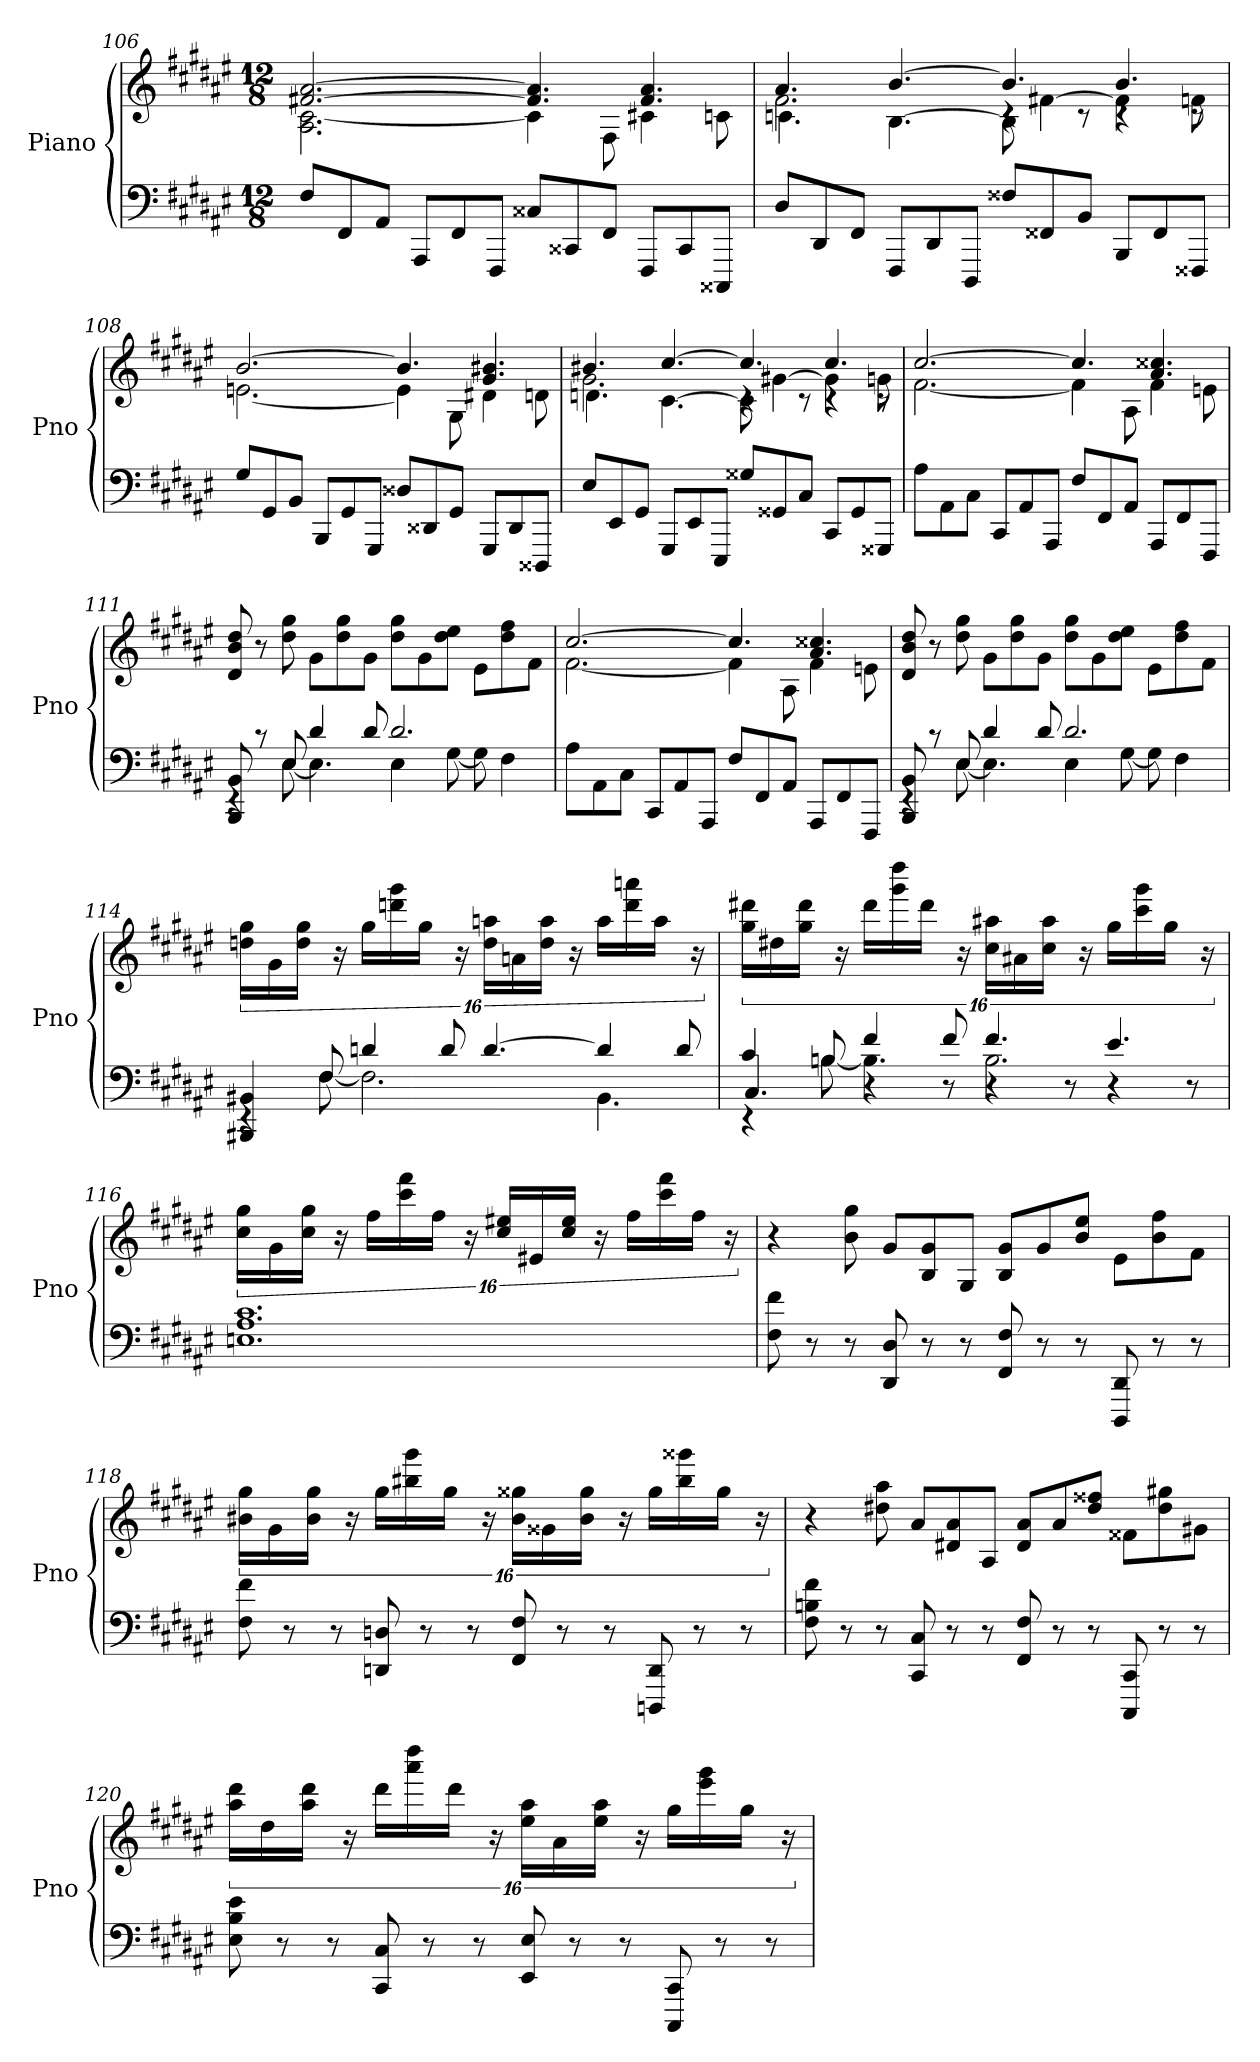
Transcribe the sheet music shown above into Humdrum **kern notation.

**kern	**kern
*part1	*part1
*staff2	*staff1
*I"Piano	*
*I'Pno	*
*clefF4	*clefG2
*k[f#c#g#d#a#e#]	*k[f#c#g#d#a#e#]
*M12/8	*M12/8
=106	=106
*	*^
8F#L	[2.f#X [2.a#	2.A# [2.c#
8FF#	.	.
8AA#J	.	.
8AAA#L	.	.
8FF#	.	.
8FFF#J	.	.
8C##XL	4.f#] 4.a#]	4c#]
8CC##X	.	.
8FF#J	.	8F#
8FFF#L	4.f# 4.a#	4c#X
8CC##	.	.
8CCC##XJ	.	8cn
=107	=107	=107
*	*	*^
8D#L	4.a#	2.f#	4.cn\
8DD#	.	.	.
8FF#J	.	.	.
8FFF#L	[4.b	.	[4.B\
8DD#	.	.	.
8DDD#J	.	.	.
8F##XL	4.b]	4rc	8B\]
8FF##X	.	.	[4f#X\
8BBJ	.	8rc	.
8BBBL	4.b	4rc	4f#\]
8FF##	.	.	.
8FFF##XJ	.	8rc	8fn\
*	*	*v	*v
=108	=108	=108
8G#L	[2.b	[2.en
8GG#	.	.
8BBJ	.	.
8BBBL	.	.
8GG#	.	.
8GGG#J	.	.
8D##XL	4.b]	4e]
8DD##X	.	.
8GG#J	.	8G#
8GGG#L	4.g# 4.b#X	4d#X
8DD##	.	.
8DDD##XJ	.	8dn
=109	=109	=109
*	*	*^
8E#L	4.b#X	2.g#	4.dn\
8EE#	.	.	.
8GG#J	.	.	.
8GGG#L	[4.cc#	.	[4.c#\
8EE#	.	.	.
8EEE#J	.	.	.
8G##XL	4.cc#]	4rc	8c#\]
8GG##X	.	.	[4g#X\
8C#J	.	8rc	.
8CC#L	4.cc#	4rc	4g#\]
8GG##	.	.	.
8GGG##XJ	.	8rc	8gn\
*	*	*v	*v
=110	=110	=110
8A#L	[2.cc#	[2.f#
8AA#	.	.
8C#J	.	.
8CC#L	.	.
8AA#	.	.
8AAA#J	.	.
8F#L	4.cc#]	4f#]
8FF#	.	.
8AA#J	.	8A#
8AAA#L	4.a# 4.cc##X	4f#
8FF#	.	.
8FFF#J	.	8en
*	*v	*v
=111	=111
*^	*
8BBB 8BB	4rEE	8d# 8b 8dd#
8rc	.	8r
8E#	[8E#	8dd# 8gg#
4d#	4.E#]	8g#L
.	.	8dd# 8gg#
8d#	.	8g#J
2.d#	4E#	8dd# 8gg#L
.	.	8g#
.	[8G#	8dd# 8ee#J
.	8G#]	8e#L
.	4F#	8dd# 8ff#
.	.	8f#J
*v	*v	*
=112	=112
*	*^
8A#L	[2.cc#	[2.f#
8AA#	.	.
8C#J	.	.
8CC#L	.	.
8AA#	.	.
8AAA#J	.	.
8F#L	4.cc#]	4f#]
8FF#	.	.
8AA#J	.	8A#
8AAA#L	4.a# 4.cc##X	4f#
8FF#	.	.
8FFF#J	.	8en
*	*v	*v
=113	=113
*^	*
8BBB 8BB	4rEE	8d# 8b 8dd#
8rc	.	8r
8E#	[8E#	8dd# 8gg#
4d#	4.E#]	8g#L
.	.	8dd# 8gg#
8d#	.	8g#J
2.d#	4E#	8dd# 8gg#L
.	.	8g#
.	[8G#	8dd# 8ee#J
.	8G#]	8e#L
.	4F#	8dd# 8ff#
.	.	8f#J
=114	=114	=114
4BBB#X 4BB#X	4rEE	32%3ddn 32%3gg#LL
.	.	32%3g#
.	.	32%3dd 32%3gg#JJ
8F#	[8F#	.
.	.	32%3r
4dn	2.F#]	32%3gg#LL
.	.	32%3dddn 32%3ggg#
.	.	32%3gg#JJ
8d	.	.
.	.	32%3r
[4.d	.	32%3dd 32%3aanLL
.	.	32%3an
.	.	32%3dd 32%3aaJJ
.	.	32%3r
4d]	4.BB#	32%3aaLL
.	.	32%3ddd 32%3aaan
.	.	32%3aaJJ
8d	.	.
.	.	32%3r
=115	=115	=115
*	*^	*
4c#	4rEE	4.C#/	32%3gg# 32%3ddd#XLL
.	.	.	32%3dd#X
.	.	.	32%3gg# 32%3ddd#JJ
8Bn	[8B	.	.
.	.	.	32%3r
4f#	4.B]	4r	32%3ddd#LL
.	.	.	32%3ggg# 32%3dddd#
.	.	.	32%3ddd#JJ
8f#	.	8r	.
.	.	.	32%3r
4.f#	2.B	4r	32%3cc# 32%3aa#XLL
.	.	.	32%3a#X
.	.	.	32%3cc# 32%3aa#JJ
.	.	8r	.
.	.	.	32%3r
4.e#	.	4r	32%3gg#LL
.	.	.	32%3ccc# 32%3ggg#
.	.	.	32%3gg#JJ
.	.	8r	.
.	.	.	32%3r
*v	*v	*v	*
=116	=116
1.En 1.A# 1.c#	32%3cc# 32%3gg#LL
.	32%3g#
.	32%3cc# 32%3gg#JJ
.	32%3r
.	32%3ff#LL
.	32%3ccc# 32%3fff#
.	32%3ff#JJ
.	32%3r
.	32%3cc# 32%3ee#XLL
.	32%3e#X
.	32%3cc# 32%3ee#JJ
.	32%3r
.	32%3ff#LL
.	32%3ccc# 32%3fff#
.	32%3ff#JJ
.	32%3r
=117	=117
8F# 8f#	4r
8r	.
8r	8b 8gg#
8DD# 8D#	8g#L
8r	8B 8g#
8r	8G#J
8FF# 8F#	8B 8g#L
8r	8g#
8r	8b 8ee#J
8DDD# 8DD#	8e#L
8r	8b 8ff#
8r	8f#J
=118	=118
8F# 8f#	32%3b#X 32%3gg#LL
.	32%3g#
8r	.
.	32%3b# 32%3gg#JJ
8r	.
.	32%3r
8DDn 8Dn	32%3gg#LL
.	32%3bb#X 32%3ggg#
8r	.
.	32%3gg#JJ
8r	.
.	32%3r
8FF# 8F#	32%3b# 32%3gg##XLL
.	32%3g##X
8r	.
.	32%3b# 32%3gg##JJ
8r	.
.	32%3r
8DDDn 8DD	32%3gg##LL
.	32%3bb# 32%3ggg##X
8r	.
.	32%3gg##JJ
8r	.
.	32%3r
=119	=119
8F# 8Bn 8f#	4r
8r	.
8r	8dd#X 8aa#
8CC# 8C#	8a#L
8r	8d#X 8a#
8r	8A#J
8FF# 8F#	8d# 8a#L
8r	8a#
8r	8dd# 8ff##XJ
8CCC# 8CC#	8f##XL
8r	8dd# 8gg#X
8r	8g#XJ
=120	=120
8E# 8B 8e#	32%3aa# 32%3ddd#LL
.	32%3dd#
8r	.
.	32%3aa# 32%3ddd#JJ
8r	.
.	32%3r
8CC# 8C#	32%3ddd#LL
.	32%3aaa# 32%3dddd#
8r	.
.	32%3ddd#JJ
8r	.
.	32%3r
8EE# 8E#	32%3ee# 32%3aa#LL
.	32%3a#
8r	.
.	32%3ee# 32%3aa#JJ
8r	.
.	32%3r
8CCC# 8CC#	32%3gg#LL
.	32%3eee# 32%3ggg#
8r	.
.	32%3gg#JJ
8r	.
.	32%3r
=	=
*-	*-
